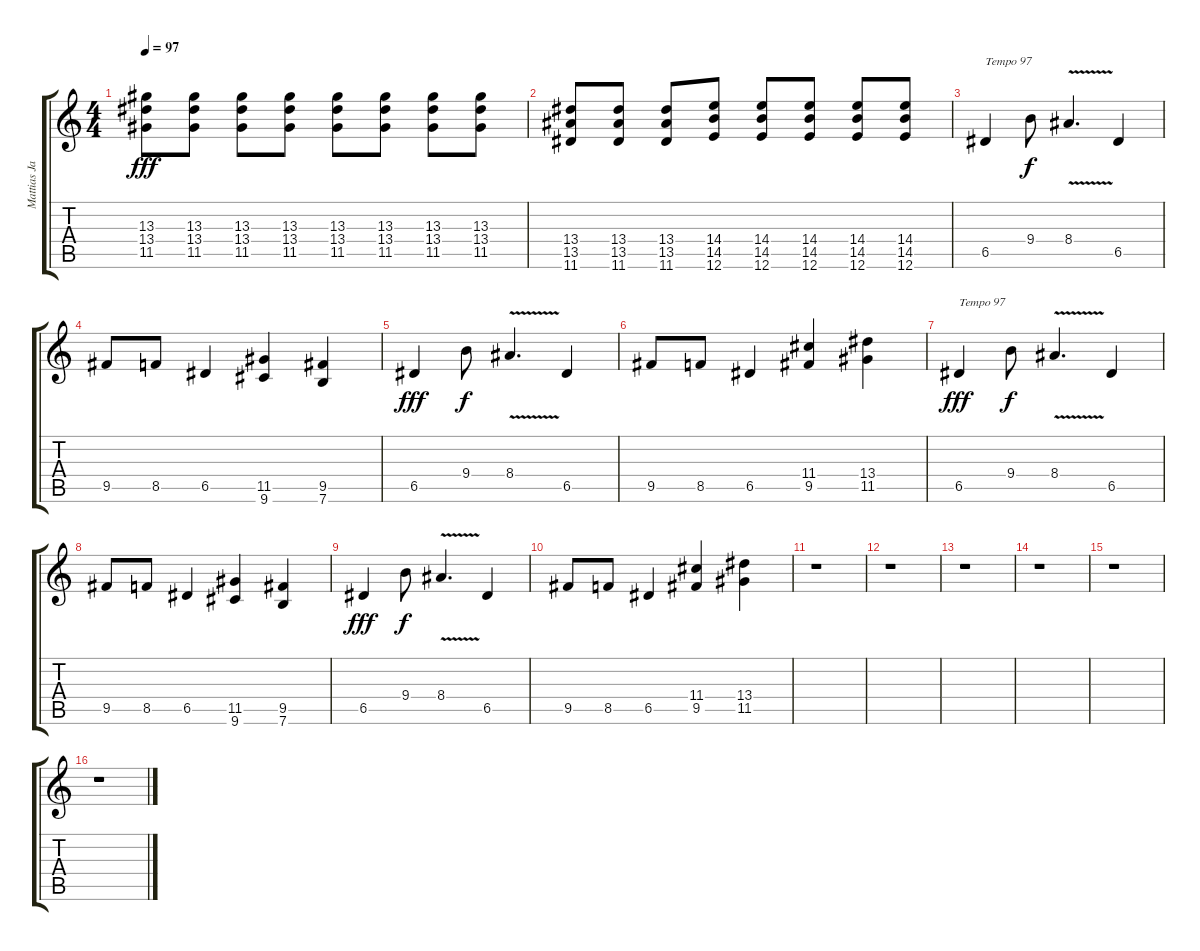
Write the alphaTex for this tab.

\track ("Mattias Jabs" "Mattias Ja") {instrument overdrivenguitar}
\staff {score tabs}
\tuning (E4 B3 G3 D3 A2 E2) {hide}
\ts (4 4)
\tempo 97
\clef g2
\ks c
(13.3 13.4 11.5).8{dy fff} (13.3 13.4 11.5).8 (13.3 13.4 11.5).8 (13.3 13.4 11.5).8 (13.3 13.4 11.5).8 (13.3 13.4 11.5).8 (13.3 13.4 11.5).8 (13.3 13.4 11.5).8 |
(13.4 13.5 11.6).8 (13.4 13.5 11.6).8 (13.4 13.5 11.6).8 (14.4 14.5 12.6).8 (14.4 14.5 12.6).8 (14.4 14.5 12.6).8 (14.4 14.5 12.6).8 (14.4 14.5 12.6).8 |
6.5.4{txt "Tempo 97"} 9.4.8{dy f} 8.4{v}.4{d} 6.5.4 |
9.5.8 8.5.8 6.5.4 (11.5 9.6).4 (9.5 7.6).4 |
6.5.4{dy fff} 9.4.8{dy f} 8.4{v}.4{d} 6.5.4 |
9.5.8 8.5.8 6.5.4 (11.4 9.5).4 (13.4 11.5).4 |
6.5.4{txt "Tempo 97" dy fff} 9.4.8{dy f} 8.4{v}.4{d} 6.5.4 |
9.5.8 8.5.8 6.5.4 (11.5 9.6).4 (9.5 7.6).4 |
6.5.4{dy fff} 9.4.8{dy f} 8.4{v}.4{d} 6.5.4 |
9.5.8 8.5.8 6.5.4 (11.4 9.5).4 (13.4 11.5).4 |
r.1 |
r.1 |
r.1 |
r.1 |
r.1 |
r.1
